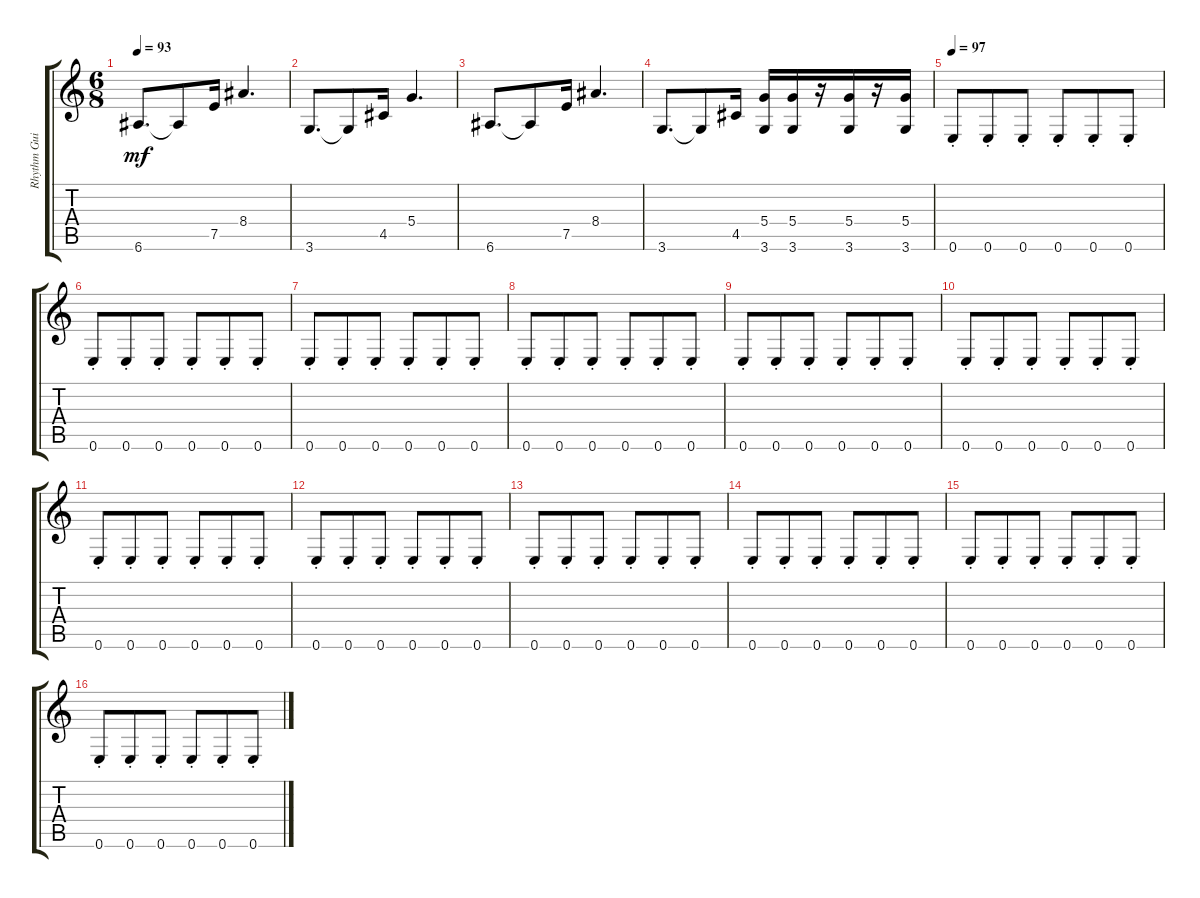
\track ("Rhythm Guitar 2 [Mikael Akerfeldt + Pete" "Rhythm Gui") {instrument distortionguitar}
\staff {score tabs}
\tuning (E4 B3 G3 D3 A2 E2) {hide}
\ts (6 8)
\tempo 93
\clef g2
\ks c
6.6.8{d dy mf} 6.6{t}.8 7.5.16 8.4.4{d} |
3.6.8{d} 3.6{t}.8 4.5.16 5.4.4{d} |
6.6.8{d} 6.6{t}.8 7.5.16 8.4.4{d} |
3.6.8{d} 3.6{t}.8 4.5.16 (5.4 3.6).16 (5.4 3.6).16 r.16 (5.4 3.6).16 r.16 (5.4 3.6).16 |
\tempo 97
0.6{st}.8 0.6{st}.8 0.6{st}.8 0.6{st}.8 0.6{st}.8 0.6{st}.8 |
0.6{st}.8 0.6{st}.8 0.6{st}.8 0.6{st}.8 0.6{st}.8 0.6{st}.8 |
0.6{st}.8 0.6{st}.8 0.6{st}.8 0.6{st}.8 0.6{st}.8 0.6{st}.8 |
0.6{st}.8 0.6{st}.8 0.6{st}.8 0.6{st}.8 0.6{st}.8 0.6{st}.8 |
0.6{st}.8 0.6{st}.8 0.6{st}.8 0.6{st}.8 0.6{st}.8 0.6{st}.8 |
0.6{st}.8 0.6{st}.8 0.6{st}.8 0.6{st}.8 0.6{st}.8 0.6{st}.8 |
0.6{st}.8 0.6{st}.8 0.6{st}.8 0.6{st}.8 0.6{st}.8 0.6{st}.8 |
0.6{st}.8 0.6{st}.8 0.6{st}.8 0.6{st}.8 0.6{st}.8 0.6{st}.8 |
0.6{st}.8 0.6{st}.8 0.6{st}.8 0.6{st}.8 0.6{st}.8 0.6{st}.8 |
0.6{st}.8 0.6{st}.8 0.6{st}.8 0.6{st}.8 0.6{st}.8 0.6{st}.8 |
0.6{st}.8 0.6{st}.8 0.6{st}.8 0.6{st}.8 0.6{st}.8 0.6{st}.8 |
0.6{st}.8 0.6{st}.8 0.6{st}.8 0.6{st}.8 0.6{st}.8 0.6{st}.8
